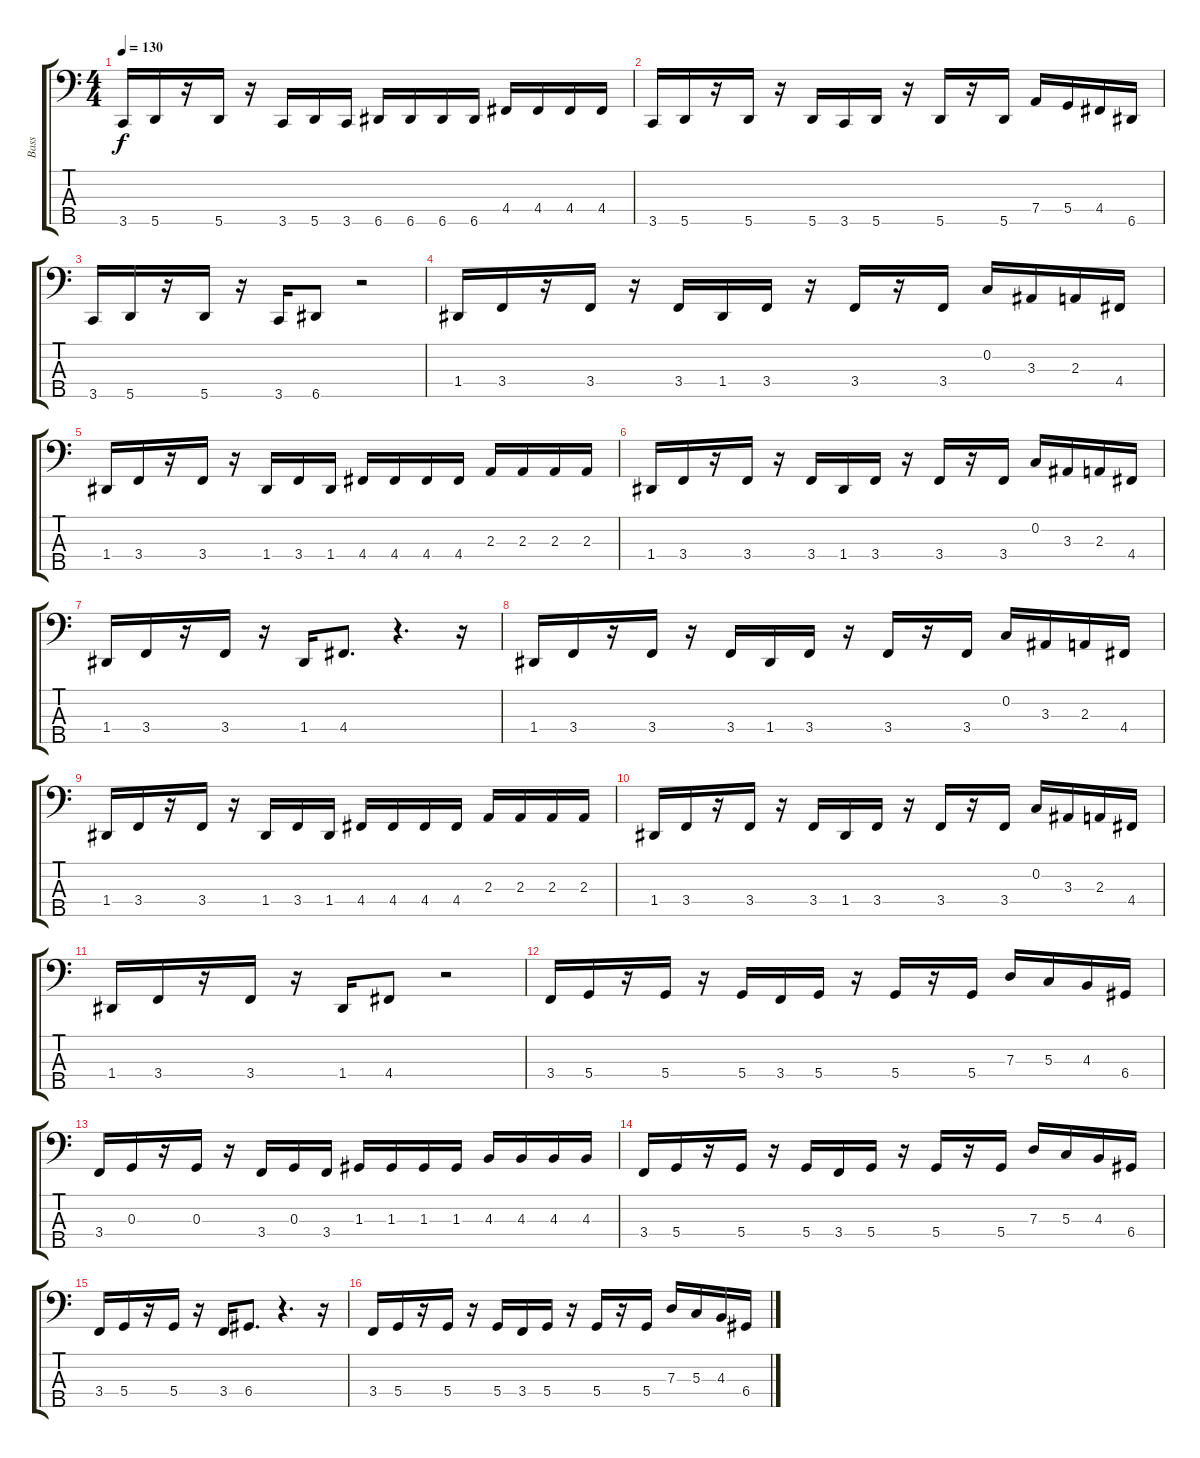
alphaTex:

\track ("Bass" "Bass") {instrument electricbassfinger}
\staff {score tabs}
\tuning (F2 C2 G1 D1 A0) {hide}
\ts (4 4)
\tempo 130
\clef f4
\ks c
3.5.16{dy f} 5.5.16 r.16 5.5.16 r.16 3.5.16 5.5.16 3.5.16 6.5.16 6.5.16 6.5.16 6.5.16 4.4.16 4.4.16 4.4.16 4.4.16 |
3.5.16 5.5.16 r.16 5.5.16 r.16 5.5.16 3.5.16 5.5.16 r.16 5.5.16 r.16 5.5.16 7.4.16 5.4.16 4.4.16 6.5.16 |
3.5.16 5.5.16 r.16 5.5.16 r.16 3.5.16 6.5.8 r.2 |
1.4.16 3.4.16 r.16 3.4.16 r.16 3.4.16 1.4.16 3.4.16 r.16 3.4.16 r.16 3.4.16 0.2.16 3.3.16 2.3.16 4.4.16 |
1.4.16 3.4.16 r.16 3.4.16 r.16 1.4.16 3.4.16 1.4.16 4.4.16 4.4.16 4.4.16 4.4.16 2.3.16 2.3.16 2.3.16 2.3.16 |
1.4.16 3.4.16 r.16 3.4.16 r.16 3.4.16 1.4.16 3.4.16 r.16 3.4.16 r.16 3.4.16 0.2.16 3.3.16 2.3.16 4.4.16 |
1.4.16 3.4.16 r.16 3.4.16 r.16 1.4.16 4.4.8{d} r.4{d} r.16 |
1.4.16 3.4.16 r.16 3.4.16 r.16 3.4.16 1.4.16 3.4.16 r.16 3.4.16 r.16 3.4.16 0.2.16 3.3.16 2.3.16 4.4.16 |
1.4.16 3.4.16 r.16 3.4.16 r.16 1.4.16 3.4.16 1.4.16 4.4.16 4.4.16 4.4.16 4.4.16 2.3.16 2.3.16 2.3.16 2.3.16 |
1.4.16 3.4.16 r.16 3.4.16 r.16 3.4.16 1.4.16 3.4.16 r.16 3.4.16 r.16 3.4.16 0.2.16 3.3.16 2.3.16 4.4.16 |
1.4.16 3.4.16 r.16 3.4.16 r.16 1.4.16 4.4.8 r.2 |
3.4.16 5.4.16 r.16 5.4.16 r.16 5.4.16 3.4.16 5.4.16 r.16 5.4.16 r.16 5.4.16 7.3.16 5.3.16 4.3.16 6.4.16 |
3.4.16 0.3.16 r.16 0.3.16 r.16 3.4.16 0.3.16 3.4.16 1.3.16 1.3.16 1.3.16 1.3.16 4.3.16 4.3.16 4.3.16 4.3.16 |
3.4.16 5.4.16 r.16 5.4.16 r.16 5.4.16 3.4.16 5.4.16 r.16 5.4.16 r.16 5.4.16 7.3.16 5.3.16 4.3.16 6.4.16 |
3.4.16 5.4.16 r.16 5.4.16 r.16 3.4.16 6.4.8{d} r.4{d} r.16 |
3.4.16 5.4.16 r.16 5.4.16 r.16 5.4.16 3.4.16 5.4.16 r.16 5.4.16 r.16 5.4.16 7.3.16 5.3.16 4.3.16 6.4.16
